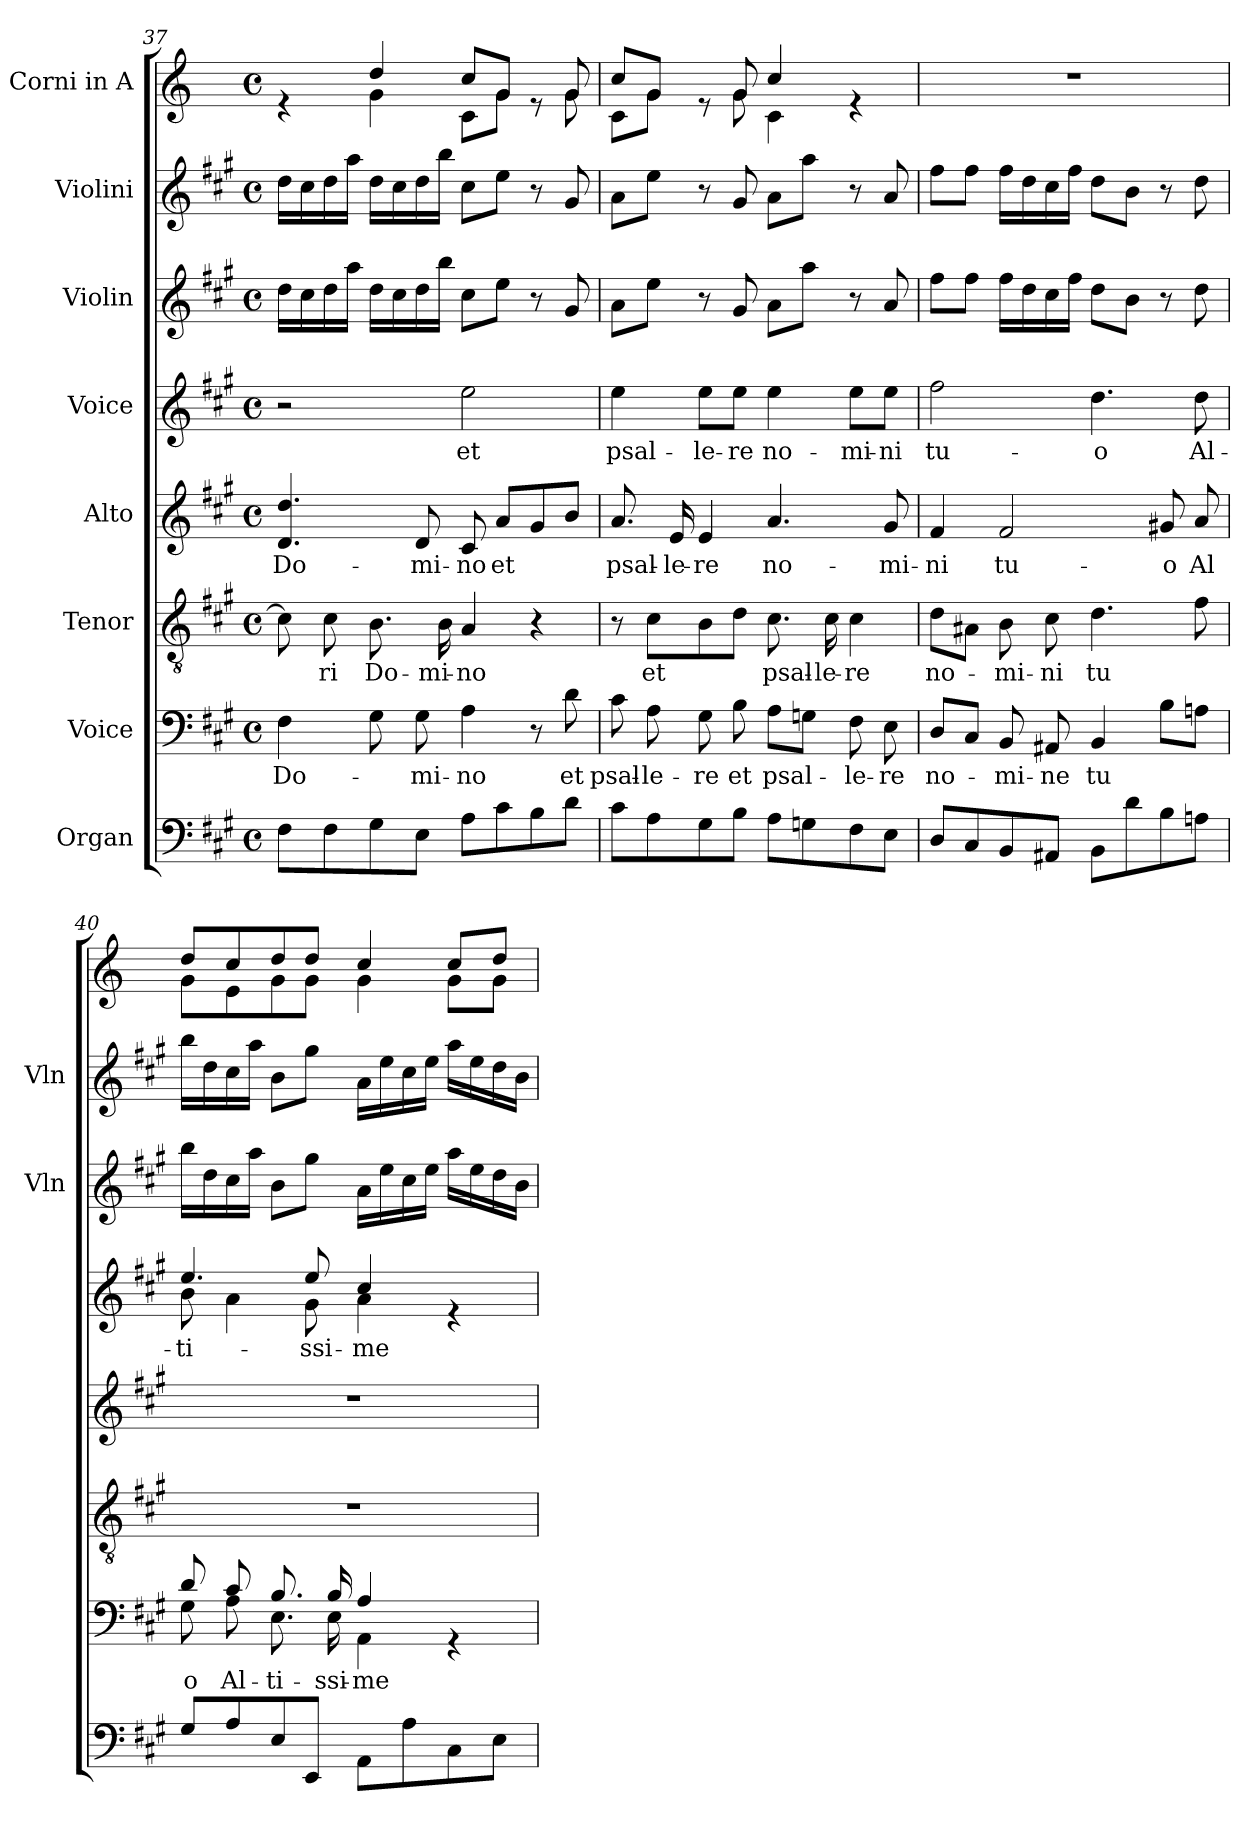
**kern	**kern	**text	**kern	**text	**kern	**text	**kern	**text	**kern	**kern	**kern
*part8	*part7	*part7	*part6	*part6	*part5	*part5	*part4	*part4	*part3	*part2	*part1
*staff8	*staff7	*staff7	*staff6	*staff6	*staff5	*staff5	*staff4	*staff4	*staff3	*staff2	*staff1
*I"Organ	*I"Voice	*	*I"Tenor	*	*I"Alto	*	*I"Voice	*	*I"Violin	*I"Violini	*I"Corni in A
*	*	*	*	*	*	*	*	*	*I'Vln	*I'Vln	*
*clefF4	*clefF4	*	*clefGv2	*	*clefG2	*	*clefG2	*	*clefG2	*clefG2	*clefG2
*	*	*	*	*	*	*	*	*	*	*	*ITrd2c3
*k[f#c#g#]	*k[f#c#g#]	*	*k[f#c#g#]	*	*k[f#c#g#]	*	*k[f#c#g#]	*	*k[f#c#g#]	*k[f#c#g#]	*k[f#c#g#]
*M4/4	*M4/4	*	*M4/4	*	*M4/4	*	*M4/4	*	*M4/4	*M4/4	*M4/4
*met(c)	*met(c)	*	*met(c)	*	*met(c)	*	*met(c)	*	*met(c)	*met(c)	*met(c)
=37	=37	=37	=37	=37	=37	=37	=37	=37	=37	=37	=37
!	!	!LO:LY:b	!	!	!	!LO:LY:b	!	!	!	!	!
*	*	*	*	*	*	*	*	*	*	*	*^
8F#\L	4F#\	Do-	8c#\]	.	4.d/ 4.dd/	Do-	2r	.	16dd\LL	16dd\LL	4re	4ryy
.	.	.	.	.	.	.	.	.	16cc#\	16cc#\	.	.
!	!	!	!	!LO:LY:b	!	!	!	!	!	!	!	!
8F#\	.	.	8c#\	-ri	.	.	.	.	16dd\	16dd\	.	.
.	.	.	.	.	.	.	.	.	16aa\JJ	16aa\JJ	.	.
!	!	!	!	!LO:LY:b	!	!	!	!	!	!	!	!
8G#\	8G#\	.	8.B\	Do-	.	.	.	.	16dd\LL	16dd\LL	4b/	4e\
.	.	.	.	.	.	.	.	.	16cc#\	16cc#\	.	.
!	!	!LO:LY:b	!	!	!	!LO:LY:b	!	!	!	!	!	!
8E\J	8G#\	-mi-	.	.	8d/	-mi-	.	.	16dd\	16dd\	.	.
!	!	!	!	!LO:LY:b	!	!	!	!	!	!	!	!
.	.	.	16B\	-mi-	.	.	.	.	16bb\JJ	16bb\JJ	.	.
!	!	!LO:LY:b	!	!LO:LY:b	!	!LO:LY:b	!	!LO:LY:b	!	!	!	!
8A\L	4A\	-no	4A/	-no	8c#/	-no	2ee\	et	8cc#\L	8cc#\L	8a/L	8A\L
!	!	!	!	!	!	!LO:LY:b	!	!	!	!	!	!
8c#\	.	.	.	.	8a/L	et	.	.	8ee\J	8ee\J	8e/J	8e\J
8B\	8r	.	4r	.	8g#/	.	.	.	8r	8r	8re	8ryy
!	!	!LO:LY:b	!	!	!	!	!	!	!	!	!	!
8d\J	8d\	et	.	.	8b/J	.	.	.	8g#/	8g#/	8e/	8e\
=38	=38	=38	=38	=38	=38	=38	=38	=38	=38	=38	=38	=38
!	!	!LO:LY:b	!	!	!	!LO:LY:b	!	!LO:LY:b	!	!	!	!
8c#\L	8c#\	psal-	8r	.	8.a/	psal-	4ee\	psal-	8a\L	8a\L	8a/L	8A\L
!	!	!LO:LY:b	!	!LO:LY:b	!	!	!	!	!	!	!	!
8A\	8A\	-le-	8c#\L	et	.	.	.	.	8ee\J	8ee\J	8e/J	8e\J
!	!	!	!	!	!	!LO:LY:b	!	!	!	!	!	!
.	.	.	.	.	16e/	-le-	.	.	.	.	.	.
!	!	!LO:LY:b	!	!	!	!LO:LY:b	!	!LO:LY:b	!	!	!	!
8G#\	8G#\	-re	8B\	.	4e/	-re	8ee\L	-le-	8r	8r	8re	8ryy
!	!	!LO:LY:b	!	!	!	!	!	!LO:LY:b	!	!	!	!
8B\J	8B\	et	8d\J	.	.	.	8ee\J	-re	8g#/	8g#/	8e/	8e\
!	!	!LO:LY:b	!	!LO:LY:b	!	!LO:LY:b	!	!LO:LY:b	!	!	!	!
8A\L	8A\L	psal-	8.c#\	psal-	4.a/	no-	4ee\	no-	8a\L	8a\L	4a/	4A\
8Gn\	8Gn\J	.	.	.	.	.	.	.	8aa\J	8aa\J	.	.
!	!	!	!	!LO:LY:b	!	!	!	!	!	!	!	!
.	.	.	16c#\	-le-	.	.	.	.	.	.	.	.
!	!	!LO:LY:b	!	!LO:LY:b	!	!	!	!LO:LY:b	!	!	!	!
8F#\	8F#\	-le-	4c#\	-re	.	.	8ee\L	-mi-	8r	8r	4re	4ryy
!	!	!LO:LY:b	!	!	!	!LO:LY:b	!	!LO:LY:b	!	!	!	!
8E\J	8E\	-re	.	.	8g#/	-mi-	8ee\J	-ni	8a/	8a/	.	.
*	*	*	*	*	*	*	*	*	*	*	*v	*v
=39	=39	=39	=39	=39	=39	=39	=39	=39	=39	=39	=39
!	!	!LO:LY:b	!	!LO:LY:b	!	!LO:LY:b	!	!LO:LY:b	!	!	!
8D/L	8D/L	no-	8d\L	no-	4f#/	-ni	2ff#\	tu-	8ff#\L	8ff#\L	1r
8C#/	8C#/J	.	8A#X\J	.	.	.	.	.	8ff#\J	8ff#\J	.
!	!	!LO:LY:b	!	!LO:LY:b	!	!LO:LY:b	!	!	!	!	!
8BB/	8BB/	-mi-	8B\	-mi-	2f#/	tu-	.	.	16ff#\LL	16ff#\LL	.
.	.	.	.	.	.	.	.	.	16dd\	16dd\	.
!	!	!LO:LY:b	!	!LO:LY:b	!	!	!	!	!	!	!
8AA#X/J	8AA#X/	-ne	8c#\	-ni	.	.	.	.	16cc#\	16cc#\	.
.	.	.	.	.	.	.	.	.	16ff#\JJ	16ff#\JJ	.
!	!	!LO:LY:b	!	!LO:LY:b	!	!	!	!LO:LY:b	!	!	!
8BB\L	4BB/	tu	4.d\	tu	.	.	4.dd\	-o	8dd\L	8dd\L	.
8d\	.	.	.	.	.	.	.	.	8b\J	8b\J	.
!	!	!	!	!	!	!LO:LY:b	!	!	!	!	!
8B\	8B\L	.	.	.	8g#X/	-o	.	.	8r	8r	.
!	!	!	!	!	!	!LO:LY:b	!	!LO:LY:b	!	!	!
8An\J	8An\J	.	8f#\	.	8a/	Al	8dd\	Al-	8dd\	8dd\	.
!!LO:LB:g=z
=40	=40	=40	=40	=40	=40	=40	=40	=40	=40	=40	=40
!	!	!LO:LY:b	!	!	!	!	!	!LO:LY:b	!	!	!
*	*^	*	*	*	*	*	*^	*	*	*	*^
8G#/L	8d/	8G#\	o	1r	.	1r	.	4.ee/	8b\	-ti-	16bb\LL	16bb\LL	8b/L	8e\L
.	.	.	.	.	.	.	.	.	.	.	16dd\	16dd\	.	.
!	!	!	!LO:LY:b	!	!	!	!	!	!	!	!	!	!	!
8A/	8c#/	8A\	Al-	.	.	.	.	.	4a\	.	16cc#\	16cc#\	8a/	8c#\
.	.	.	.	.	.	.	.	.	.	.	16aa\JJ	16aa\JJ	.	.
!	!	!	!LO:LY:b	!	!	!	!	!	!	!	!	!	!	!
8E/	8.B/	8.E\	-ti-	.	.	.	.	.	.	.	8b\L	8b\L	8b/	8e\
!	!	!	!	!	!	!	!	!	!	!LO:LY:b	!	!	!	!
8EE/J	.	.	.	.	.	.	.	8ee/	8g#\	-ssi-	8gg#\J	8gg#\J	8b/J	8e\J
!	!	!	!LO:LY:b	!	!	!	!	!	!	!	!	!	!	!
.	16B/	16E\	-ssi-	.	.	.	.	.	.	.	.	.	.	.
!	!	!	!LO:LY:b	!	!	!	!	!	!	!LO:LY:b	!	!	!	!
8AA\L	4A/	4AA\	-me	.	.	.	.	4cc#/	4a\	-me	16a\LL	16a\LL	4a/	4e\
.	.	.	.	.	.	.	.	.	.	.	16ee\	16ee\	.	.
8A\	.	.	.	.	.	.	.	.	.	.	16cc#\	16cc#\	.	.
.	.	.	.	.	.	.	.	.	.	.	16ee\JJ	16ee\JJ	.	.
8C#\	4rGG	4ryy	.	.	.	.	.	4re	4ryy	.	16aa\LL	16aa\LL	8a/L	8e\L
.	.	.	.	.	.	.	.	.	.	.	16ee\	16ee\	.	.
8E\J	.	.	.	.	.	.	.	.	.	.	16dd\	16dd\	8b/J	8e\J
.	.	.	.	.	.	.	.	.	.	.	16b\JJ	16b\JJ	.	.
*	*v	*v	*	*	*	*	*	*v	*v	*	*	*	*v	*v
=	=	=	=	=	=	=	=	=	=	=	=
*-	*-	*-	*-	*-	*-	*-	*-	*-	*-	*-	*-
